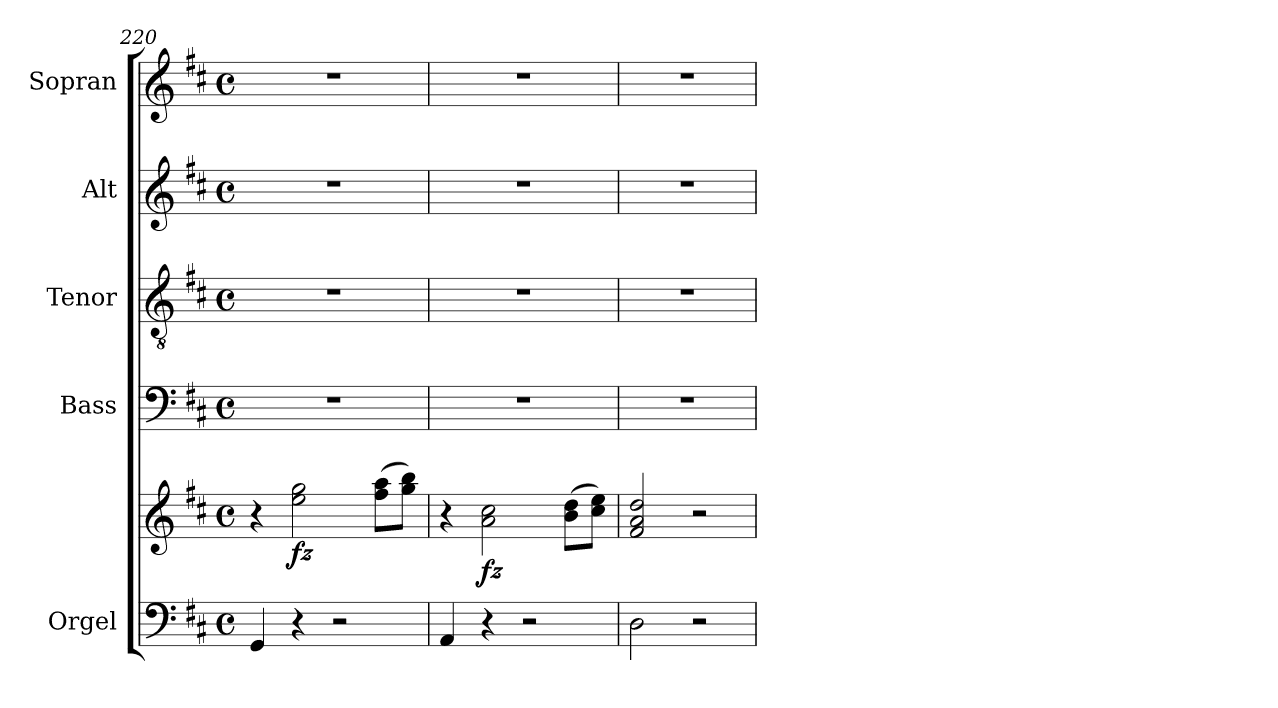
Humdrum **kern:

**kern	**kern	**dynam	**kern	**kern	**kern	**kern
*part5	*part5	*part5	*part4	*part3	*part2	*part1
*staff6	*staff5	*staff5/6	*staff4	*staff3	*staff2	*staff1
*I"Orgel	*	*	*I"Bass	*I"Tenor	*I"Alt	*I"Sopran
*I'Org.	*	*	*I'B.	*I'T.	*I'A.	*I'S.
*clefF4	*clefG2	*	*clefF4	*clefGv2	*clefG2	*clefG2
*k[f#c#]	*k[f#c#]	*	*k[f#c#]	*k[f#c#]	*k[f#c#]	*k[f#c#]
*D:	*D:	*	*D:	*D:	*D:	*D:
*M4/4	*M4/4	*	*M4/4	*M4/4	*M4/4	*M4/4
*met(c)	*met(c)	*	*met(c)	*met(c)	*met(c)	*met(c)
=220	=220	=220	=220	=220	=220	=220
4GG/	4r	.	1r	1r	1r	1r
!	!	!LO:DY:b	!	!	!	!
4r	2ee\ 2gg\	fz	.	.	.	.
2r	.	.	.	.	.	.
.	(>8ff#\ 8aa\L	.	.	.	.	.
.	8gg\ 8bb\J)	.	.	.	.	.
=221	=221	=221	=221	=221	=221	=221
4AA/	4r	.	1r	1r	1r	1r
!	!	!LO:DY:b	!	!	!	!
4r	2a\ 2cc#\	fz	.	.	.	.
2r	.	.	.	.	.	.
.	(>8b\ 8dd\L	.	.	.	.	.
.	8cc#\ 8ee\J)	.	.	.	.	.
!!LO:PB:g=z
=222	=222	=222	=222	=222	=222	=222
2D\	2f#/ 2a/ 2dd/	.	1r	1r	1r	1r
2r	2r	.	.	.	.	.
=	=	=	=	=	=	=
*-	*-	*-	*-	*-	*-	*-
